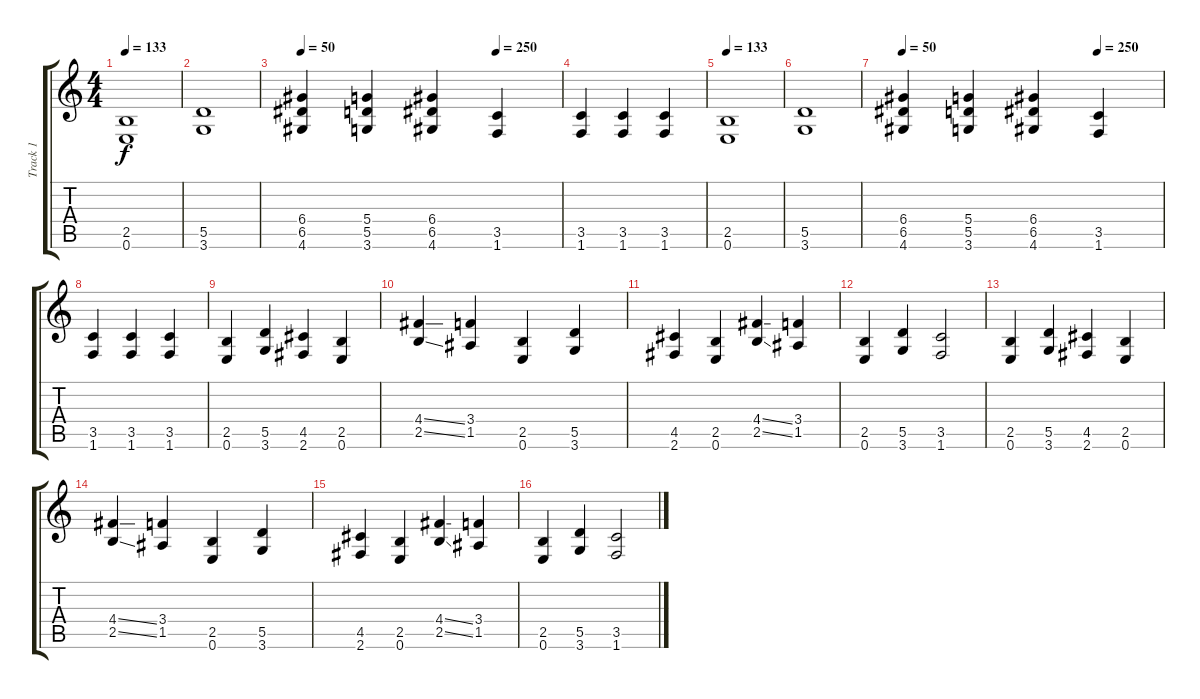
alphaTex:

\track ("Track 1" "Track 1") {instrument distortionguitar}
\staff {score tabs}
\tuning (E4 B3 G3 D3 A2 E2) {hide}
\ts (4 4)
\tempo 133
\clef g2
\ks c
(2.5 0.6).1{dy f} |
(5.5 3.6).1 |
\tempo 50
\tempo (250 0.75)
(6.4 6.5 4.6).4 (5.4 5.5 3.6).4 (6.4 6.5 4.6).4 (3.5 1.6).4 |
(3.5 1.6).4 (3.5 1.6).4 (3.5 1.6).4 |
\tempo 133
(2.5 0.6).1 |
(5.5 3.6).1 |
\tempo 50
\tempo (250 0.75)
(6.4 6.5 4.6).4 (5.4 5.5 3.6).4 (6.4 6.5 4.6).4 (3.5 1.6).4 |
(3.5 1.6).4 (3.5 1.6).4 (3.5 1.6).4 |
(2.5 0.6).4 (5.5 3.6).4 (4.5 2.6).4 (2.5 0.6).4 |
(4.4{ss} 2.5{ss}).4 (3.4 1.5).4 (2.5 0.6).4 (5.5 3.6).4 |
(4.5 2.6).4 (2.5 0.6).4 (4.4{ss} 2.5{ss}).4 (3.4 1.5).4 |
(2.5 0.6).4 (5.5 3.6).4 (3.5 1.6).2 |
(2.5 0.6).4 (5.5 3.6).4 (4.5 2.6).4 (2.5 0.6).4 |
(4.4{ss} 2.5{ss}).4 (3.4 1.5).4 (2.5 0.6).4 (5.5 3.6).4 |
(4.5 2.6).4 (2.5 0.6).4 (4.4{ss} 2.5{ss}).4 (3.4 1.5).4 |
(2.5 0.6).4 (5.5 3.6).4 (3.5 1.6).2
